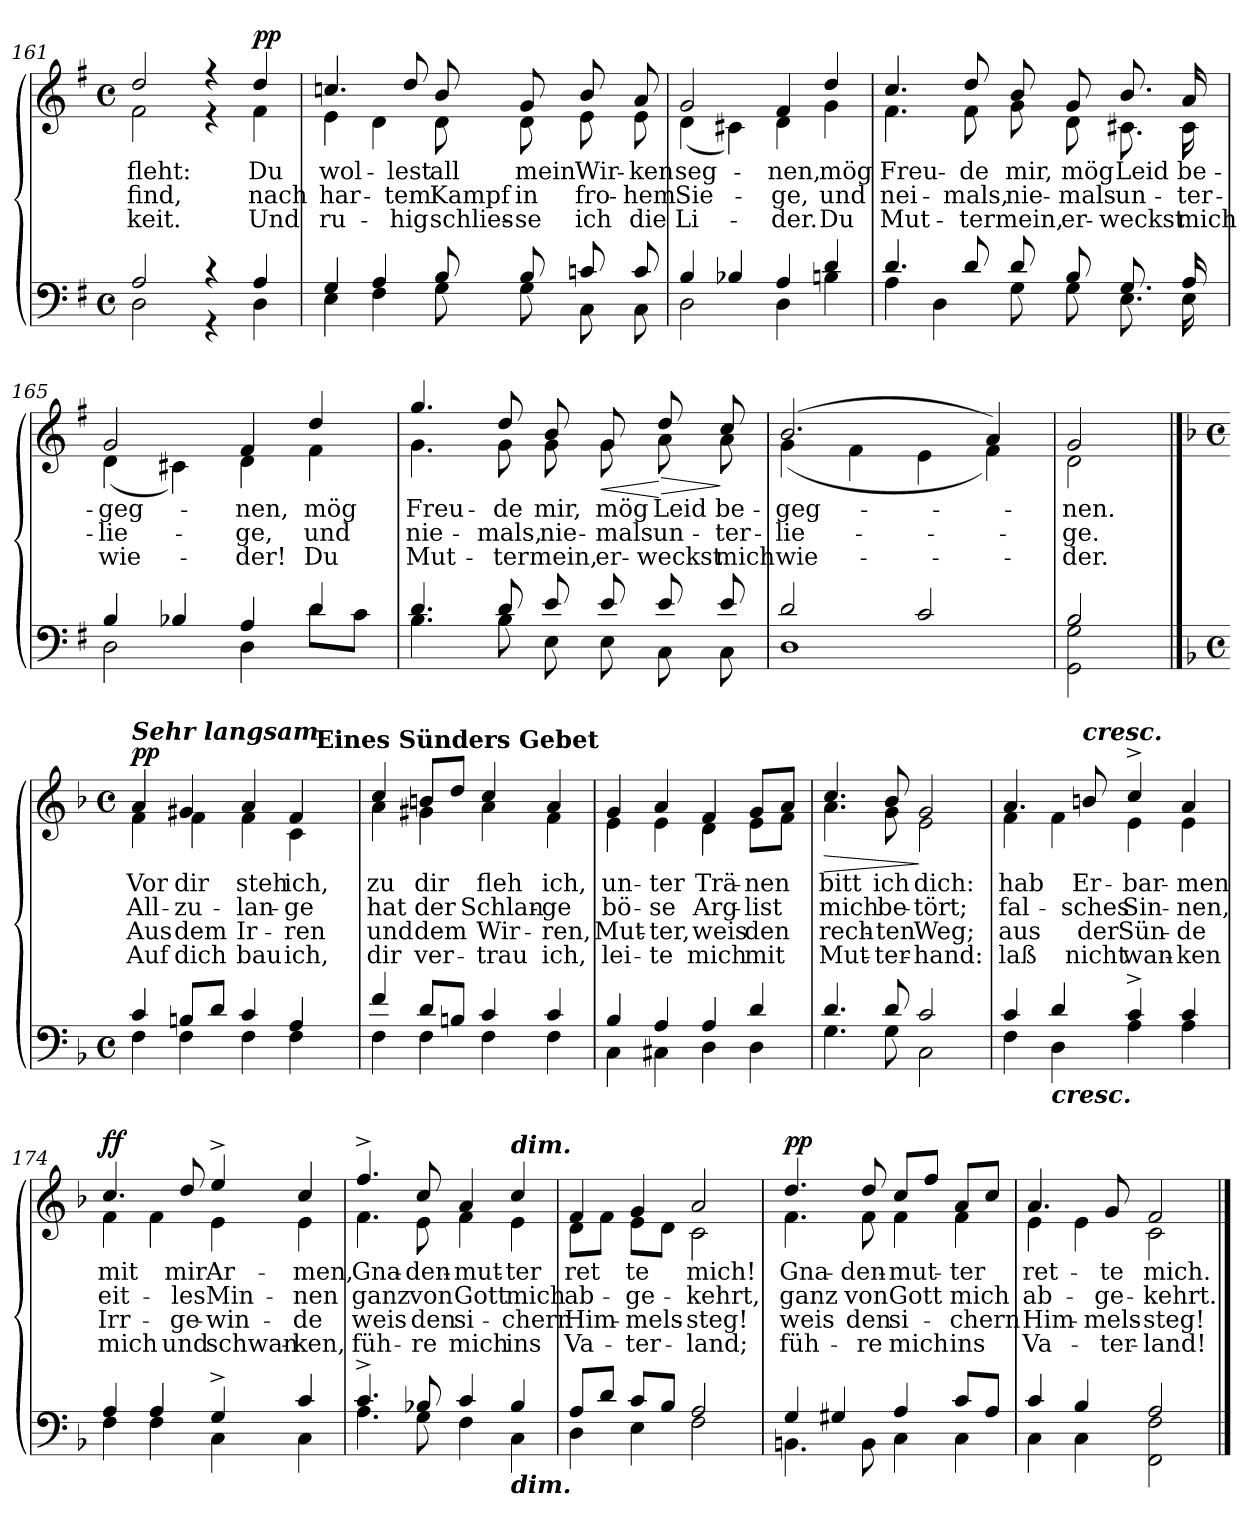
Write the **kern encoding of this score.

**kern	**kern	**text	**text	**text	**text	**dynam
*part1	*part1	*part1	*part1	*part1	*part1	*part1
*staff2	*staff1	*staff1	*staff1	*staff1	*staff1	*staff1/2
*clefF4	*clefG2	*	*	*	*	*
*k[f#]	*k[f#]	*	*	*	*	*
*G:	*G:	*	*	*	*	*
*M4/4	*M4/4	*	*	*	*	*
*met(c)	*met(c)	*	*	*	*	*
=161	=161	=161	=161	=161	=161	=161
*^	*	*	*	*	*	*
!	!	!	!LO:LY:b	!LO:LY:b	!LO:LY:b	!	!
*	*	*^	*	*	*	*	*
2A/	2D\	2dd/	2f#\	fleht:	find,	-keit.	.	.
4r	4r	4r	4r	.	.	.	.	.
!	!	!	!	!LO:LY:b	!LO:LY:b	!LO:LY:b	!	!LO:DY:b=2
!	!	!	!	!	!	!	!	!LO:DY:n=1:a
4A/	4D\	4dd/	4f#\	Du	nach	Und	.	p p
=162	=162	=162	=162	=162	=162	=162	=162	=162
!	!	!	!	!LO:LY:b	!LO:LY:b	!LO:LY:b	!	!
4G/	4E\	4.ccn/	4e\	wol-	har-	ru-	.	.
4A/	4F#\	.	4d\	.	.	.	.	.
!	!	!	!	!LO:LY:b	!LO:LY:b	!LO:LY:b	!	!
.	.	8dd/	.	-lest	-tem	-hig	.	.
!	!	!	!	!LO:LY:b	!LO:LY:b	!LO:LY:b	!	!
8B/	8G\	8b/	8d\	all	Kampf	schlies-	.	.
!	!	!	!	!LO:LY:b	!LO:LY:b	!LO:LY:b	!	!
8B/	8G\	8g/	8d\	mein	in	-se	.	.
!	!	!	!	!LO:LY:b	!LO:LY:b	!LO:LY:b	!	!
8cn/	8C\	8b/	8e\	Wir-	fro-	ich	.	.
!	!	!	!	!LO:LY:b	!LO:LY:b	!LO:LY:b	!	!
8c/	8C\	8a/	8e\	-ken	-hem	die	.	.
!!LO:LB:g=z	!!
=163	=163	=163	=163	=163	=163	=163	=163	=163
!	!	!	!	!LO:LY:b	!LO:LY:b	!LO:LY:b	!	!
4B/	2D\	2g/	(<4d\	seg-	Sie-	Li-	.	.
4B-X/	.	.	4c#X\)	.	.	.	.	.
!	!	!	!	!LO:LY:b	!LO:LY:b	!LO:LY:b	!	!
4A/	4D\	4f#/	4d\	-nen,	-ge,	-der.	.	.
!	!	!	!	!LO:LY:b	!LO:LY:b	!LO:LY:b	!	!
4d/	4B\	4dd/	4g\	mög	und	Du	.	.
=164	=164	=164	=164	=164	=164	=164	=164	=164
!	!	!	!	!LO:LY:b	!LO:LY:b	!LO:LY:b	!	!
4.d/	4A\	4.cc/	4.f#\	Freu-	nei-	Mut-	.	.
.	4D\	.	.	.	.	.	.	.
!	!	!	!	!LO:LY:b	!LO:LY:b	!LO:LY:b	!	!
8d/	.	8dd/	8f#\	-de	-mals,	-ter	.	.
!	!	!	!	!LO:LY:b	!LO:LY:b	!LO:LY:b	!	!
8d/	8G\	8b/	8g\	mir,	nie-	mein,	.	.
!	!	!	!	!LO:LY:b	!LO:LY:b	!LO:LY:b	!	!
8B/	8G\	8g/	8d\	mög	-mals	er-	.	.
!	!	!	!	!LO:LY:b	!LO:LY:b	!LO:LY:b	!	!
8.G/	8.E\	8.b/	8.c#X\	Leid	un-	-weckst	.	.
!	!	!	!	!LO:LY:b	!LO:LY:b	!LO:LY:b	!	!
16A/	16E\	16a/	16c#\	be-	-ter-	mich	.	.
=165	=165	=165	=165	=165	=165	=165	=165	=165
!	!	!	!	!LO:LY:b	!LO:LY:b	!LO:LY:b	!	!
4B/	2D\	2g/	(<4d\	-geg-	-lie-	wie-	.	.
4B-X/	.	.	4c#X\)	.	.	.	.	.
!	!	!	!	!LO:LY:b	!LO:LY:b	!LO:LY:b	!	!
4A/	4D\	4f#/	4d\	-nen,	-ge,	-der!	.	.
!	!	!	!	!LO:LY:b	!LO:LY:b	!LO:LY:b	!	!
4d/	8d\L	4dd/	4f#\	mög	und	Du	.	.
.	8c\J	.	.	.	.	.	.	.
!!LO:PB:g=z	!!
=166	=166	=166	=166	=166	=166	=166	=166	=166
!	!	!	!	!LO:LY:b	!LO:LY:b	!LO:LY:b	!	!
4.d/	4.B\	4.gg/	4.g\	Freu-	nie-	Mut-	.	.
!	!	!	!	!LO:LY:b	!LO:LY:b	!LO:LY:b	!	!
8d/	8B\	8dd/	8g\	-de	-mals,	-ter	.	.
!	!	!	!	!LO:LY:b	!LO:LY:b	!LO:LY:b	!	!
8e/	8E\	8b/	8g\	mir,	nie-	mein,	.	.
!	!	!	!	!LO:LY:b	!LO:LY:b	!LO:LY:b	!	!LO:HP:b
8e/	8E\	8g/	8g\	mög	-mals	er-	.	<
!	!	!	!	!LO:LY:b	!LO:LY:b	!LO:LY:b	!	!LO:HP:n=1:b
8e/	8C\	8dd/	8a\	Leid	un-	-weckst	.	[ >
!	!	!	!	!LO:LY:b	!LO:LY:b	!LO:LY:b	!	!
8e/	8C\	8cc/	8a\	be-	-ter-	mich	.	]
=167	=167	=167	=167	=167	=167	=167	=167	=167
!	!	!	!	!LO:LY:b	!LO:LY:b	!LO:LY:b	!	!
2d/	1D	(2.b/	(<4g\	-geg-	-lie-	wie-	.	.
.	.	.	4f#\	.	.	.	.	.
2c/	.	.	4e\	.	.	.	.	.
.	.	4a/)	4f#\)	.	.	.	.	.
=168	=168	=168	=168	=168	=168	=168	=168	=168
!	!	!	!	!LO:LY:b	!LO:LY:b	!LO:LY:b	!	!
2B/	2GG\ 2G\	2g/	2d\	-nen.	-ge.	-der.	.	.
*	*	*v	*v	*	*	*	*	*
!!LO:LB:g=z
==169	==169	==169	==169	==169	==169	==169	==169
*k[b-]	*	*k[b-]	*	*	*	*	*
*F:	*	*F:	*	*	*	*	*
*M4/4	*	*M4/4	*	*	*	*	*
*met(c)	*	*met(c)	*	*	*	*	*
*	*	*^	*	*	*	*	*
!	!	!LO:TX:a:Bi:t=Sehr langsam	!	!	!	!	!	!
!	!	!	!	!LO:LY:b	!LO:LY:b	!LO:LY:b	!LO:LY:b	!LO:DY:b=2
!	!	!	!	!	!	!	!	!LO:DY:n=1:a
*	*	*	*^	*	*	*	*	*
4c/	4F\	4a/	4f\	2ryy	Vor	All-	Aus	Auf	p p
!	!	!	!	!	!LO:LY:b	!LO:LY:b	!LO:LY:b	!LO:LY:b	!
8Bn/L	4F\	4g#X/	4f\	.	dir	-zu-	dem	dich	.
8d/J	.	.	.	.	.	.	.	.	.
!	!	!	!	!	!LO:LY:b	!LO:LY:b	!LO:LY:b	!LO:LY:b	!
4c/	4F\	4a/	4f\	4ryy	steh	-lan-	Ir-	bau	.
!	!	!	!	!	!LO:LY:b	!LO:LY:b	!LO:LY:b	!LO:LY:b	!
4A/	4F\	4f/	4c\	16.ryy	ich,	-ge	-ren	ich,	.
!	!	!	!	!LO:TX:a:B:t=Eines Sünders Gebet	!	!	!	!	!
.	.	.	.	8ryy	.	.	.	.	.
.	.	.	.	32ryy	.	.	.	.	.
=170	=170	=170	=170	=170	=170	=170	=170	=170	=170
!	!	!	!	!	!LO:LY:b	!LO:LY:b	!LO:LY:b	!LO:LY:b	!
*	*	*	*v	*v	*	*	*	*	*
4f/	4F\	4cc/	4a\	zu	hat	und	dir	.
!	!	!	!	!LO:LY:b	!LO:LY:b	!LO:LY:b	!LO:LY:b	!
8d/L	4F\	8bn/L	4g#X\	dir	der	dem	ver-	.
8Bn/J	.	8dd/J	.	.	.	.	.	.
!	!	!	!	!LO:LY:b	!LO:LY:b	!LO:LY:b	!LO:LY:b	!
4c/	4F\	4cc/	4a\	fleh	Schlan-	Wir-	-trau	.
!	!	!	!	!LO:LY:b	!LO:LY:b	!LO:LY:b	!LO:LY:b	!
4c/	4F\	4a/	4f\	ich,	-ge	-ren,	ich,	.
=171	=171	=171	=171	=171	=171	=171	=171	=171
!	!	!	!	!LO:LY:b	!LO:LY:b	!LO:LY:b	!LO:LY:b	!
4B-/	4C\	4g/	4e\	un-	bö-	Mut-	lei-	.
!	!	!	!	!LO:LY:b	!LO:LY:b	!LO:LY:b	!LO:LY:b	!
4A/	4C#X\	4a/	4e\	-ter	-se	-ter,	-te	.
!	!	!	!	!LO:LY:b	!LO:LY:b	!LO:LY:b	!LO:LY:b	!
4A/	4D\	4f/	4d\	Trä-	Arg-	weis	mich	.
!	!	!	!	!LO:LY:b	!LO:LY:b	!LO:LY:b	!LO:LY:b	!
4d/	4D\	8g/L	8e\L	-nen	-list	den	mit	.
.	.	8a/J	8f\J	.	.	.	.	.
!!LO:LB:g=z	!!
=172	=172	=172	=172	=172	=172	=172	=172	=172
!	!	!	!	!LO:LY:b	!LO:LY:b	!LO:LY:b	!LO:LY:b	!LO:HP:b
4.d/	4.G\	4.cc/	4.a\	bitt	mich	rech-	Mut-	>
!	!	!	!	!LO:LY:b	!LO:LY:b	!LO:LY:b	!LO:LY:b	!
8d/	8G\	8b-/	8g\	ich	be-	-ten	-ter-	.
!	!	!	!	!LO:LY:b	!LO:LY:b	!LO:LY:b	!LO:LY:b	!
2c/	2C\	2g/	2e\	dich:	-tört;	Weg;	-hand:	]
=173	=173	=173	=173	=173	=173	=173	=173	=173
!	!	!	!	!LO:LY:b	!LO:LY:b	!LO:LY:b	!LO:LY:b	!LO:DY:b=2
!	!	!	!	!	!	!	!	!LO:DY:n=1:a
4c/	4F\	4.a/	4f\	hab	fal-	aus	laß	mf mf
!LO:TX:b:Bi:t=cresc.	!	!	!	!	!	!	!	!
4d/	4D\	.	4f\	.	.	.	.	.
!	!	!LO:TX:a:Bi:t=cresc.	!	!	!	!	!	!
!	!	!	!	!LO:LY:b	!LO:LY:b	!LO:LY:b	!LO:LY:b	!
.	.	8bn/	.	Er-	-sches	der	nicht	.
!	!	!	!	!LO:LY:b	!LO:LY:b	!LO:LY:b	!LO:LY:b	!
4c^</	4A\	4cc^>/	4e\	-bar-	Sin-	Sün-	wan-	.
!	!	!	!	!LO:LY:b	!LO:LY:b	!LO:LY:b	!LO:LY:b	!
4c/	4A\	4a/	4e\	-men	-nen,	-de	-ken	.
=174	=174	=174	=174	=174	=174	=174	=174	=174
!	!	!	!	!LO:LY:b	!LO:LY:b	!LO:LY:b	!LO:LY:b	!LO:DY:b=2
!	!	!	!	!	!	!	!	!LO:DY:n=1:a
4A/	4F\	4.cc/	4f\	mit	eit-	Irr-	mich	f f
4A/	4F\	.	4f\	.	.	.	.	.
!	!	!	!	!LO:LY:b	!LO:LY:b	!LO:LY:b	!LO:LY:b	!
.	.	8dd/	.	mir	-les	-ge-	und	.
!	!	!	!	!LO:LY:b	!LO:LY:b	!LO:LY:b	!LO:LY:b	!
4G^</	4C\	4ee^>/	4e\	Ar-	Min-	-win-	schwan-	.
!	!	!	!	!LO:LY:b	!LO:LY:b	!LO:LY:b	!LO:LY:b	!
4c/	4C\	4cc/	4e\	-men,	-nen	-de	-ken,	.
=175	=175	=175	=175	=175	=175	=175	=175	=175
!	!	!	!	!LO:LY:b	!LO:LY:b	!LO:LY:b	!LO:LY:b	!
4.c^</	4.A\	4.ff^>/	4.f\	Gna-	ganz	weis	füh-	.
!	!	!	!	!LO:LY:b	!LO:LY:b	!LO:LY:b	!LO:LY:b	!
8B-X/	8G\	8cc/	8e\	-den-	von	den	-re	.
!	!	!	!	!LO:LY:b	!LO:LY:b	!LO:LY:b	!LO:LY:b	!
4c/	4F\	4a/	4f\	-mut-	Gott	si-	mich	.
!	!	!LO:TX:a:Bi:t=dim.	!	!	!	!	!	!
!LO:TX:b:Bi:t=dim.	!	!	!	!	!	!	!	!
!	!	!	!	!LO:LY:b	!LO:LY:b	!LO:LY:b	!LO:LY:b	!
4B-/	4C\	4cc/	4e\	-ter	mich	-chern	ins	.
!!LO:LB:g=z	!!
=176	=176	=176	=176	=176	=176	=176	=176	=176
!	!	!	!	!LO:LY:b	!LO:LY:b	!LO:LY:b	!LO:LY:b	!
8A/L	4D\	4f/	8d\L	ret	ab-	Him-	Va-	.
8d/J	.	.	8f\J	.	.	.	.	.
!	!	!	!	!LO:LY:b	!LO:LY:b	!LO:LY:b	!LO:LY:b	!
8c/L	4E\	4g/	8e\L	te	-ge-	-mels-	-ter-	.
8B-/J	.	.	8d\J	.	.	.	.	.
!	!	!	!	!LO:LY:b	!LO:LY:b	!LO:LY:b	!LO:LY:b	!
2A/	2F\	2a/	2c\	mich!	-kehrt,	-steg!	-land;	.
=177	=177	=177	=177	=177	=177	=177	=177	=177
!	!	!	!	!LO:LY:b	!LO:LY:b	!LO:LY:b	!LO:LY:b	!LO:DY:b=2
!	!	!	!	!	!	!	!	!LO:DY:n=1:a
4G/	4.BBn\	4.dd/	4.f\	Gna-	ganz	weis	füh-	p p
4G#X/	.	.	.	.	.	.	.	.
!	!	!	!	!LO:LY:b	!LO:LY:b	!LO:LY:b	!LO:LY:b	!
.	8BB\	8dd/	8f\	-den-	von	den	-re	.
!	!	!	!	!LO:LY:b	!LO:LY:b	!LO:LY:b	!LO:LY:b	!
4A/	4C\	8cc/L	4f\	-mut-	Gott	si-	mich	.
.	.	8ff/J	.	.	.	.	.	.
!	!	!	!	!LO:LY:b	!LO:LY:b	!LO:LY:b	!LO:LY:b	!
8c/L	4C\	8a/L	4f\	-ter	mich	-chern	ins	.
8A/J	.	8cc/J	.	.	.	.	.	.
=178	=178	=178	=178	=178	=178	=178	=178	=178
!	!	!	!	!LO:LY:b	!LO:LY:b	!LO:LY:b	!LO:LY:b	!
4c/	4C\	4.a/	4e\	ret-	ab-	Him-	Va-	.
4B-/	4C\	.	4e\	.	.	.	.	.
!	!	!	!	!LO:LY:b	!LO:LY:b	!LO:LY:b	!LO:LY:b	!
.	.	8g/	.	-te	-ge-	-mels-	-ter-	.
!	!	!	!	!LO:LY:b	!LO:LY:b	!LO:LY:b	!LO:LY:b	!
2A/	2FF\ 2F\	2f/	2c\	mich.	-kehrt.	-steg!	-land!	.
*v	*v	*	*	*	*	*	*	*
*	*v	*v	*	*	*	*	*
==	==	==	==	==	==	==
*-	*-	*-	*-	*-	*-	*-
